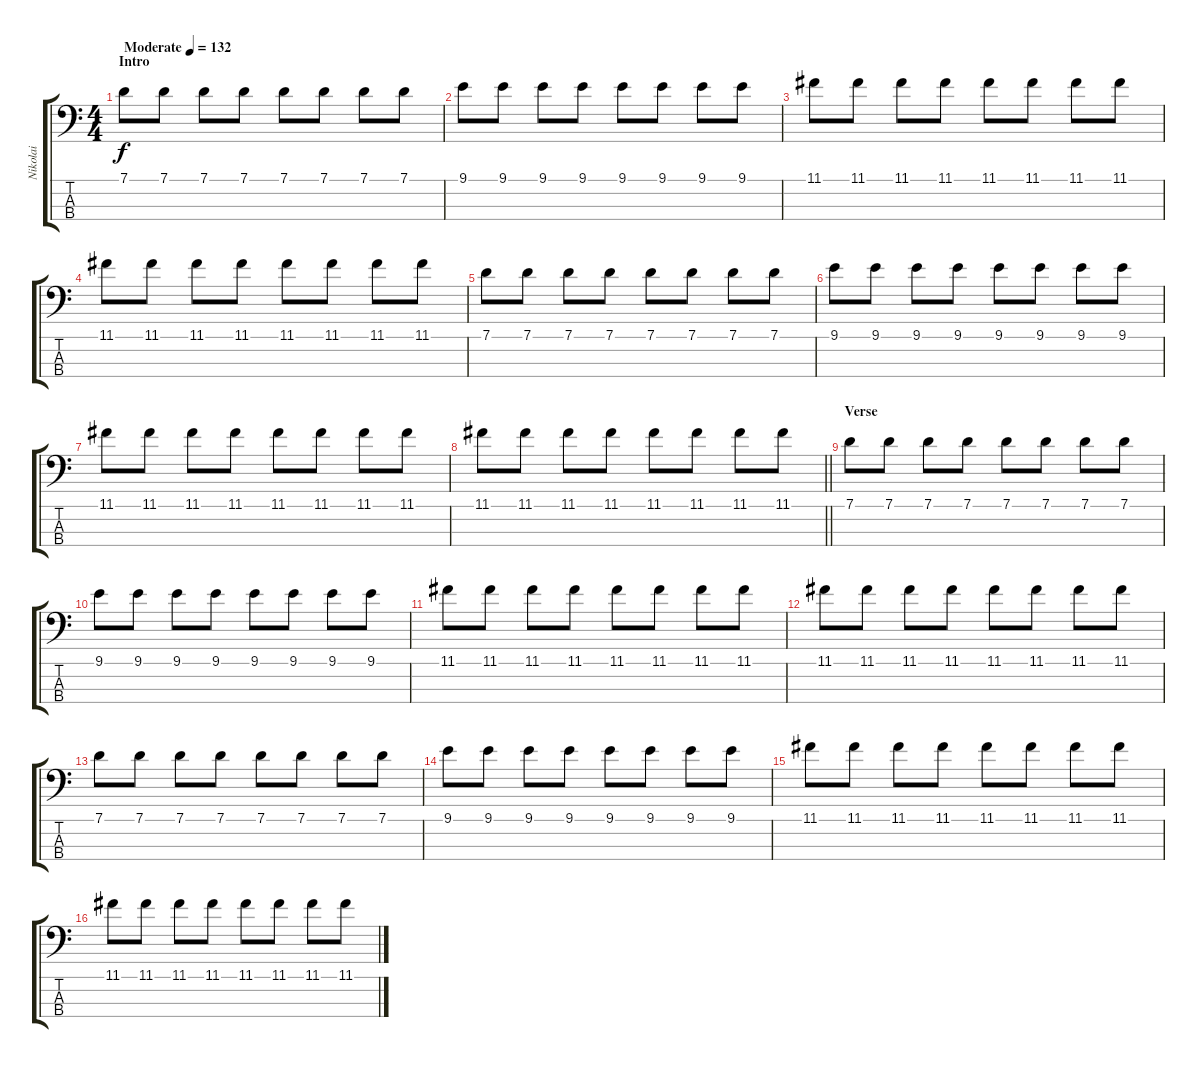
\track ("Nikolai" "Nikolai") {instrument electricbasspick}
\staff {score tabs}
\tuning (G2 D2 A1 E1) {hide}
\ts (4 4)
\section ("" "Intro")
\tempo (132 "Moderate")
\clef f4
\ks c
7.1.8{dy f instrument electricbasspick} 7.1.8 7.1.8 7.1.8 7.1.8 7.1.8 7.1.8 7.1.8 |
9.1.8 9.1.8 9.1.8 9.1.8 9.1.8 9.1.8 9.1.8 9.1.8 |
11.1.8 11.1.8 11.1.8 11.1.8 11.1.8 11.1.8 11.1.8 11.1.8 |
11.1.8 11.1.8 11.1.8 11.1.8 11.1.8 11.1.8 11.1.8 11.1.8 |
7.1.8 7.1.8 7.1.8 7.1.8 7.1.8 7.1.8 7.1.8 7.1.8 |
9.1.8 9.1.8 9.1.8 9.1.8 9.1.8 9.1.8 9.1.8 9.1.8 |
11.1.8 11.1.8 11.1.8 11.1.8 11.1.8 11.1.8 11.1.8 11.1.8 |
\barLineRight lightlight
11.1.8 11.1.8 11.1.8 11.1.8 11.1.8 11.1.8 11.1.8 11.1.8 |
\section ("" "Verse")
7.1.8 7.1.8 7.1.8 7.1.8 7.1.8 7.1.8 7.1.8 7.1.8 |
9.1.8 9.1.8 9.1.8 9.1.8 9.1.8 9.1.8 9.1.8 9.1.8 |
11.1.8 11.1.8 11.1.8 11.1.8 11.1.8 11.1.8 11.1.8 11.1.8 |
11.1.8 11.1.8 11.1.8 11.1.8 11.1.8 11.1.8 11.1.8 11.1.8 |
7.1.8 7.1.8 7.1.8 7.1.8 7.1.8 7.1.8 7.1.8 7.1.8 |
9.1.8 9.1.8 9.1.8 9.1.8 9.1.8 9.1.8 9.1.8 9.1.8 |
11.1.8 11.1.8 11.1.8 11.1.8 11.1.8 11.1.8 11.1.8 11.1.8 |
11.1.8 11.1.8 11.1.8 11.1.8 11.1.8 11.1.8 11.1.8 11.1.8
